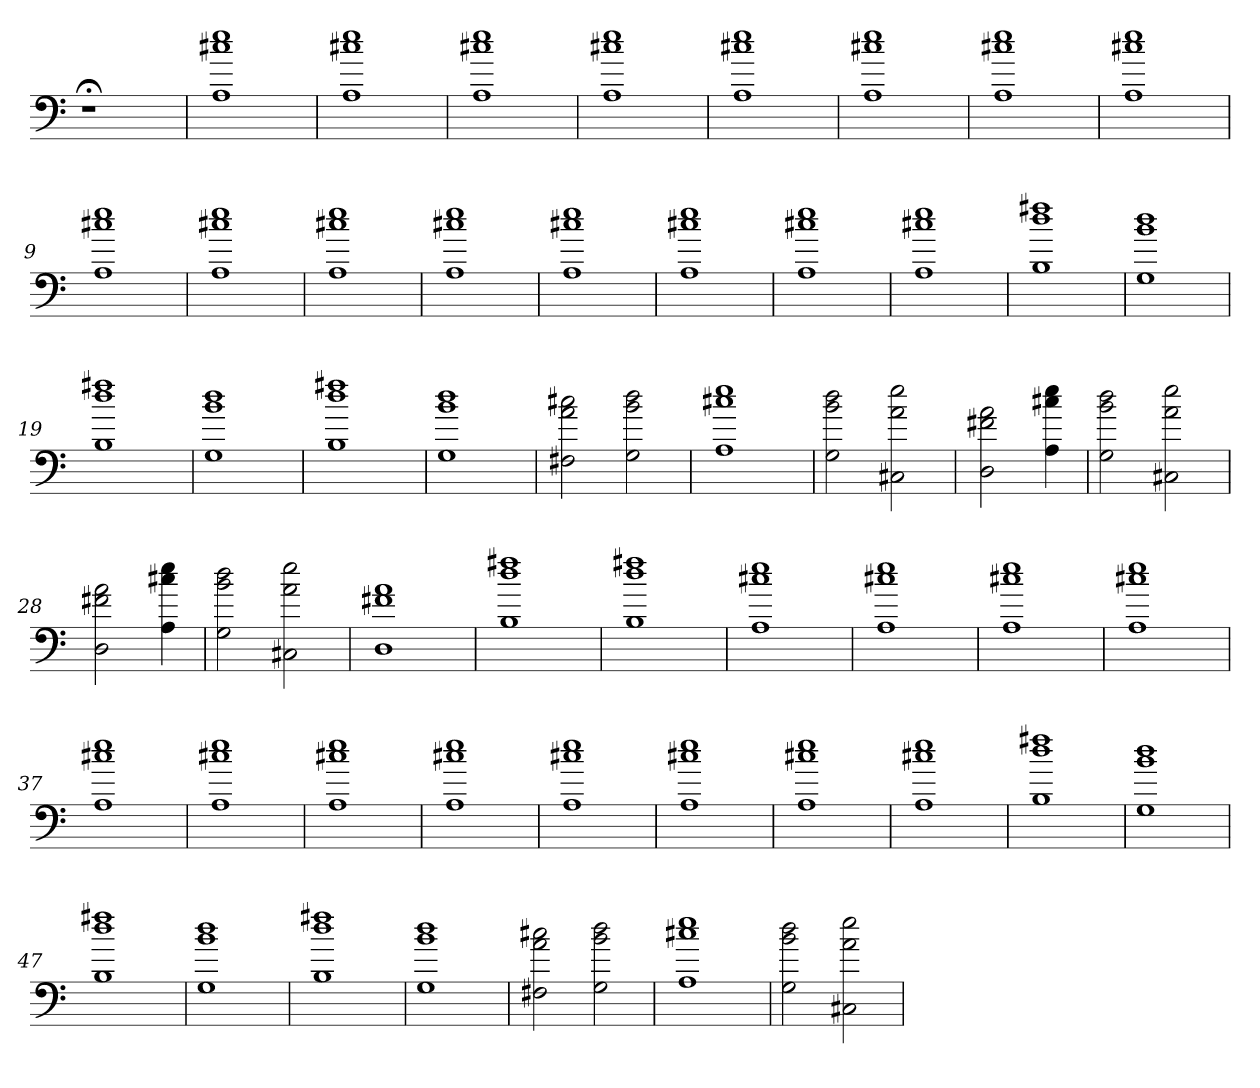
**kern
*part1
*staff1
=
1r;<
=1
1A 1cc#X 1ee
=2
1A 1cc#X 1ee
=3
1A 1cc#X 1ee
=4
1A 1cc#X 1ee
=5
1A 1cc#X 1ee
=6
1A 1cc#X 1ee
=7
1A 1cc#X 1ee
=8
1A 1cc#X 1ee
=9
1A 1cc#X 1ee
=10
1A 1cc#X 1ee
=11
1A 1cc#X 1ee
=12
1A 1cc#X 1ee
=13
1A 1cc#X 1ee
=14
1A 1cc#X 1ee
=15
1A 1cc#X 1ee
=16
1A 1cc#X 1ee
=17
1B 1dd 1ff#X
=18
1G 1b 1dd
=19
1B 1dd 1ff#X
=20
1G 1b 1dd
=21
1B 1dd 1ff#X
=22
1G 1b 1dd
=23
2F#X 2a 2cc#X
2G 2b 2dd
=24
1A 1cc#X 1ee
=25
2G 2b 2dd
2C#X 2a 2ee
=26
2D 2f#X 2a
4A 4cc#X 4ee
=27
2G 2b 2dd
2C#X 2a 2ee
=28
2D 2f#X 2a
4A 4cc#X 4ee
=29
2G 2b 2dd
2C#X 2a 2ee
=30
1D 1f#X 1a
=31
1B 1dd 1ff#X
=32
1B 1dd 1ff#X
=33
1A 1cc#X 1ee
=34
1A 1cc#X 1ee
=35
1A 1cc#X 1ee
=36
1A 1cc#X 1ee
=37
1A 1cc#X 1ee
=38
1A 1cc#X 1ee
=39
1A 1cc#X 1ee
=40
1A 1cc#X 1ee
=41
1A 1cc#X 1ee
=42
1A 1cc#X 1ee
=43
1A 1cc#X 1ee
=44
1A 1cc#X 1ee
=45
1B 1dd 1ff#X
=46
1G 1b 1dd
=47
1B 1dd 1ff#X
=48
1G 1b 1dd
=49
1B 1dd 1ff#X
=50
1G 1b 1dd
=51
2F#X 2a 2cc#X
2G 2b 2dd
=52
1A 1cc#X 1ee
=53
2G 2b 2dd
2C#X 2a 2ee
=
*-
